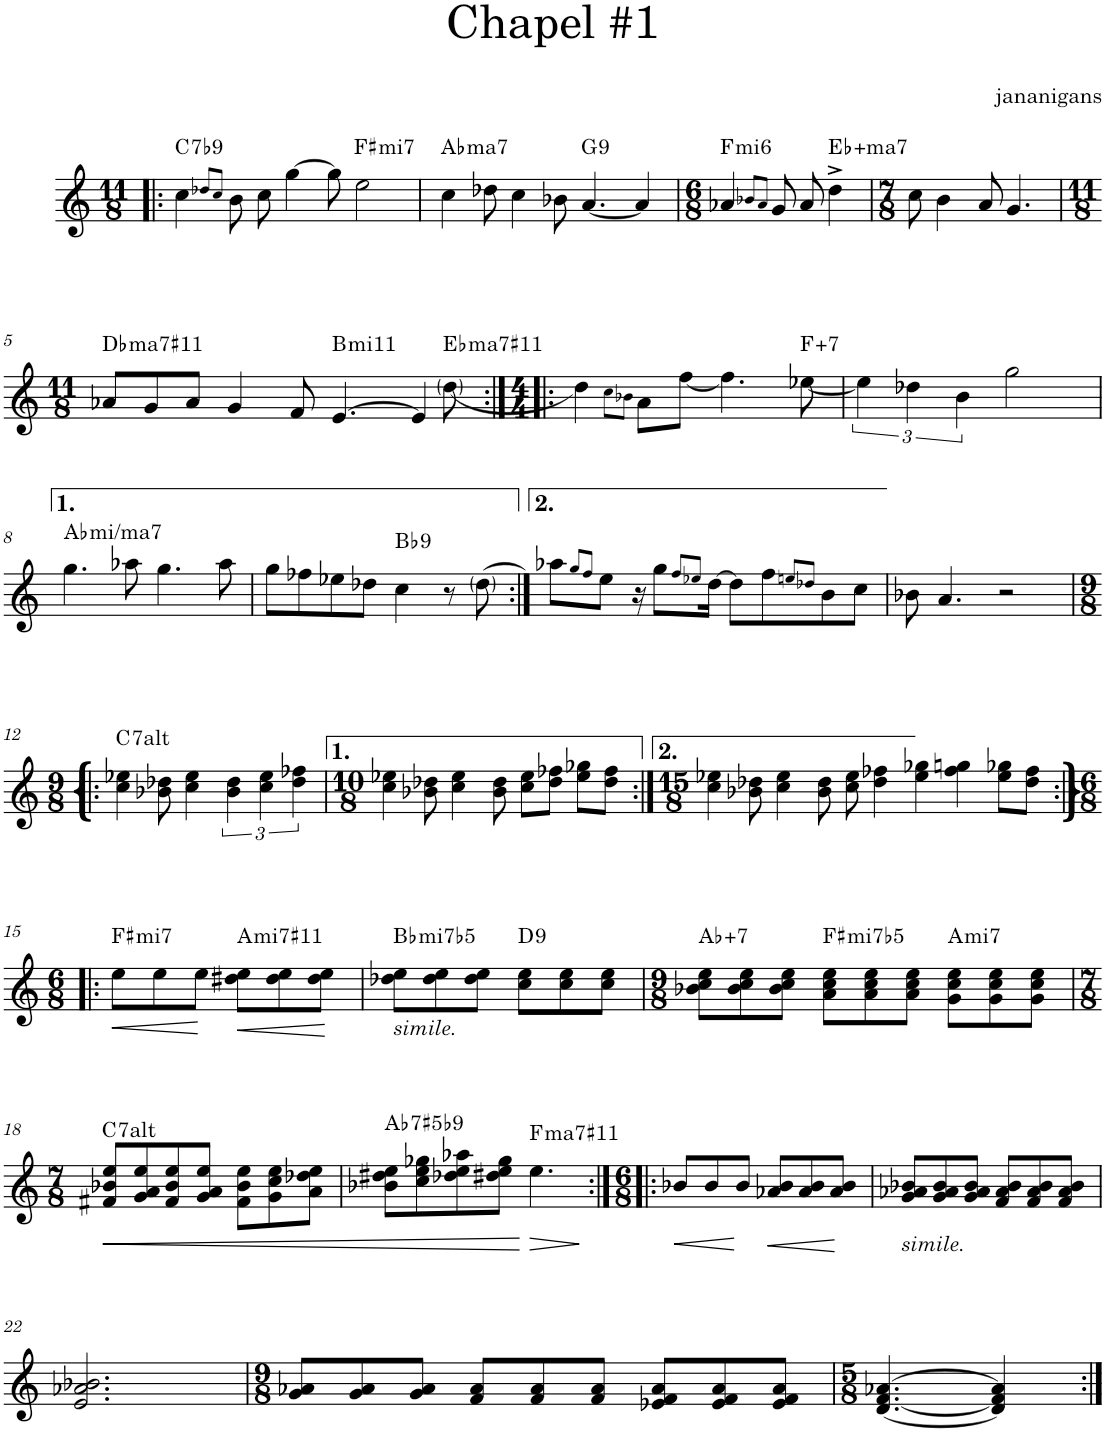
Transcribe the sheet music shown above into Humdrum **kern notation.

**kern	**dynam	**harte
*part1	*part1	*part1
*staff1	*staff1	*
*I"Piano	*	*
*I'Pno.	*	*
*clefG2	*	*
*k[]	*	*
*M11/8	*	*
=1!|:	=1!|:	=1!|:
!	!	!LO:H:kt=7
4cc\	.	C:7(b9)
8qdd-X/L	.	.
8qcc/J	.	.
8b\	.	.
8cc\	.	.
[4gg\	.	.
8gg\]	.	.
!	!	!LO:H:kt=mi7
2ee\	.	F#:min7
=2	=2	=2
!	!	!LO:H:kt=ma7
4cc\	.	Ab:maj7
8dd-X\	.	.
4cc\	.	.
8b-X\	.	.
!	!	!LO:H:kt=9
[4.a/	.	G:9
4a/]	.	.
=3	=3	=3
*M6/8	*	*
!	!	!LO:H:kt=mi6
4a-X/	.	F:min6
8qb-X/L	.	.
8qa-/J	.	.
8g/	.	.
8a-/	.	.
4dd^\	.	Eb:aug
=4	=4	=4
*M7/8	*	*
8cc\	.	.
4b\	.	.
8a/	.	.
4.g/	.	.
!!LO:LB:g=z
=5	=5	=5
*M11/8	*	*
*^	*	*
!	!	!	!LO:H:kt=ma7
8a-X/L	4ryy	.	Db:maj7(#11)
8g/	.	.	.
*v	*v	*	*
8a-/J	.	.
4g/	.	.
8f/	.	.
!	!	!LO:H:kt=mi11
[4.e/	.	B:min9(11)
4e/]	.	.
*^	*	*
!	!	!	!LO:H:kt=ma7
.	[8dd\	.	Eb:maj7(#11)
=6:|!|:	=6:|!|:	=6:|!|:	=6:|!|:
*M4/4	*	*	*
1ryy	4dd\]	.	.
.	8qcc\L	.	.
.	8qb-X\J	.	.
.	8a\L	.	.
.	[8ff\J	.	.
.	4.ff\]	.	.
!	!	!	!LO:H:kt=7
.	[8ee-X\	.	F:aug(b7)
=7	=7	=7	=7
1ryy	6ee-\]	.	.
.	6dd-X\	.	.
.	6b\	.	.
.	2gg\	.	.
!!LO:LB:g=z	!!
=8	=8	=8	=8
!	!	!	!LO:H:kt=mima7
*v	*v	*	*
4.gg\	.	Ab:minmaj7
8aa-X\	.	.
4.gg\	.	.
8aa-\	.	.
=9	=9	=9
8gg\L	.	.
8ff-X\	.	.
8ee-X\	.	.
8dd-X\J	.	.
!	!	!LO:H:kt=9
4cc\	.	Bb:9
8r	.	.
(8dd-\	.	.
=10:|!	=10:|!	=10:|!
8aa-X\L)	.	.
8qgg/L	.	.
8qff/J	.	.
8ee\J	.	.
16r	.	.
8gg\L	.	.
8qff/L	.	.
8qee-X/J	.	.
[16dd\Jk	.	.
8dd\L]	.	.
8ff\	.	.
8qeen/L	.	.
8qdd-X/J	.	.
8b\	.	.
8cc\J	.	.
=11	=11	=11
8b-X\	.	.
4.a/	.	.
2r	.	.
!!LO:LB:g=z
=12!|:	=12!|:	=12!|:
*M9/8	*	*
!LO:TX:a:t={	!	!LO:H:kt=7
4cc\ 4ee-X\	.	C:(3,b5,#5,b7,b9,#9)
8b-X\ 8dd-X\	.	.
4cc\ 4ee-\	.	.
6b-\ 6dd-\	.	.
6cc\ 6ee-\	.	.
6dd-\ 6ff-X\	.	.
=13	=13	=13
*M10/8	*	*
4cc\ 4ee-X\	.	.
8b-X\ 8dd-X\	.	.
4cc\ 4ee-\	.	.
8b-\ 8dd-\	.	.
8cc\ 8ee-\L	.	.
8dd-\ 8ff-X\J	.	.
8ee-\ 8gg-X\L	.	.
8dd-\ 8ff-\J	.	.
=14:|!	=14:|!	=14:|!
*M15/8	*	*
4cc\ 4ee-X\	.	.
8b-X\ 8dd-X\	.	.
4cc\ 4ee-\	.	.
8b-\ 8dd-\	.	.
8cc\ 8ee-\	.	.
4dd-\ 4ff-X\	.	.
4ee-\ 4gg-X\	.	.
4ff-\ 4ggn\	.	.
8ee-\ 8gg-X\L	.	.
!LO:TX:a:t=}	!	!
8dd-\ 8ff-\J	.	.
!!LO:LB:g=z
=15:|!|:	=15:|!|:	=15:|!|:
*M6/8	*	*
!	!LO:HP:b	!LO:H:kt=mi7
8ee\L	<	F#:min7
8ee\	.	.
8ee\J	.	.
!	!LO:HP:n=1:b	!LO:H:kt=mi7
8dd#X\ 8ee\L	[ <	A:min7(#11)
8dd#\ 8ee\	.	.
8dd#\ 8ee\J	.	.
.	[	.
=16	=16	=16
!LO:TX:b:i:t=simile.	!	!LO:H:kt=mi7b5
8dd-X\ 8ee\L	.	Bb:hdim7
8dd-\ 8ee\	.	.
8dd-\ 8ee\J	.	.
!	!	!LO:H:kt=9
8cc\ 8ee\L	.	D:9
8cc\ 8ee\	.	.
8cc\ 8ee\J	.	.
=17	=17	=17
*M9/8	*	*
!	!	!LO:H:kt=7
8b-X\ 8cc\ 8ee\L	.	Ab:aug(b7)
8b-\ 8cc\ 8ee\	.	.
8b-\ 8cc\ 8ee\J	.	.
!	!	!LO:H:kt=mi7b5
8a\ 8cc\ 8ee\L	.	F#:hdim7
8a\ 8cc\ 8ee\	.	.
8a\ 8cc\ 8ee\J	.	.
!	!	!LO:H:kt=mi7
8g\ 8cc\ 8ee\L	.	A:min7
8g\ 8cc\ 8ee\	.	.
8g\ 8cc\ 8ee\J	.	.
!!LO:LB:g=z
=18	=18	=18
*M7/8	*	*
!	!LO:HP:b	!LO:H:kt=7
8f#X/ 8b-X/ 8ee/L	<	C:(3,b5,#5,b7,b9,#9)
8g/ 8a/ 8ee/	.	.
8f#/ 8b-/ 8ee/	.	.
8g/ 8a/ 8ee/J	.	.
8f#\ 8b-\ 8ee\L	.	.
8g\ 8cc\ 8ee\	.	.
8a\ 8dd-X\ 8ee\J	.	.
=19	=19	=19
!	!	!LO:H:kt=7
8b-X\ 8dd#X\ 8ee\L	.	Ab:(3,#5,b7,b9)
8cc\ 8ee\ 8gg-X\	.	.
8dd-X\ 8ee\ 8aa-X\	.	.
8dd#X\ 8ee\ 8gg-\J	.	.
!	!LO:HP:n=1:b	!LO:H:kt=ma7
4.ee\	[ >	F:maj7(#11)
.	]	.
=20:|!|:	=20:|!|:	=20:|!|:
*M6/8	*	*
!	!LO:HP:b	!
8b-X/L	<	.
8b-/	.	.
8b-/J	.	.
!	!LO:HP:n=1:b	!
8a-X/ 8b-/L	[ <	.
8a-/ 8b-/	.	.
8a-/ 8b-/J	.	.
.	[	.
=21	=21	=21
!LO:TX:b:i:t=simile.	!	!
8g/ 8a-X/ 8b-X/L	.	.
8g/ 8a-/ 8b-/	.	.
8g/ 8a-/ 8b-/J	.	.
8f/ 8a-/ 8b-/L	.	.
8f/ 8a-/ 8b-/	.	.
8f/ 8a-/ 8b-/J	.	.
!!LO:LB:g=z
=22	=22	=22
2.e/ 2.a-X/ 2.b-X/	.	.
=23	=23	=23
*M9/8	*	*
8g/ 8a-X/L	.	.
8g/ 8a-/	.	.
8g/ 8a-/J	.	.
8f/ 8a-/L	.	.
8f/ 8a-/	.	.
8f/ 8a-/J	.	.
8e-X/ 8f/ 8a-/L	.	.
8e-/ 8f/ 8a-/	.	.
8e-/ 8f/ 8a-/J	.	.
=24	=24	=24
*M5/8	*	*
[4.d/ [4.f/ [4.a-X/	.	.
4d/] 4f/] 4a-/]	.	.
=:|!	=:|!	=:|!
*-	*-	*-
